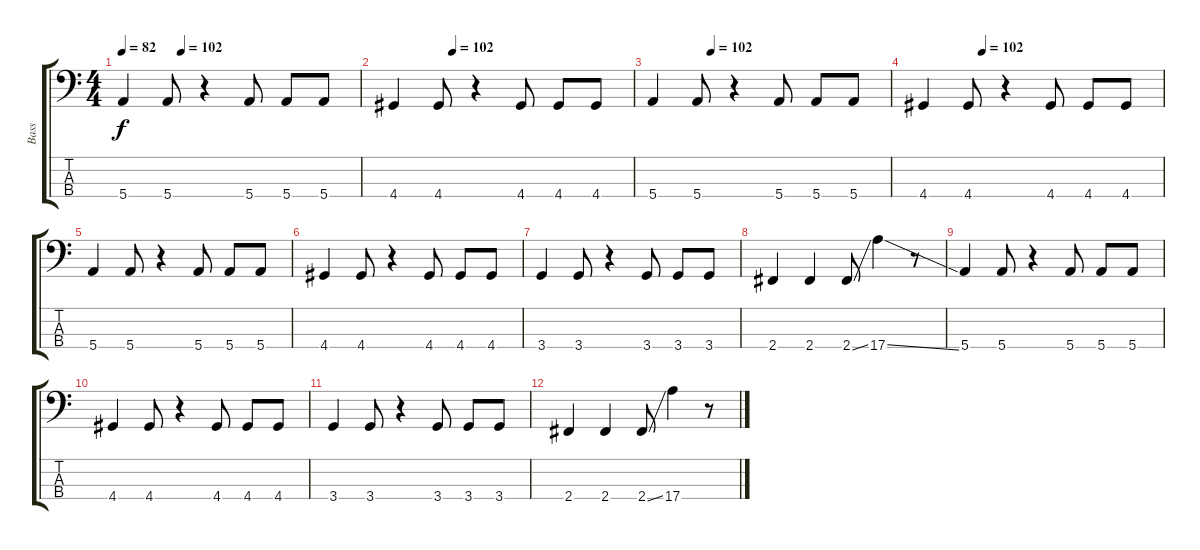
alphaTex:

\track ("Bass" "Bass") {instrument electricbassfinger}
\staff {score tabs}
\tuning (G2 D2 A1 E1) {hide}
\ts (4 4)
\tempo 82
\tempo (102 0.25)
\clef f4
\ks c
5.4.4{dy f} 5.4.8 r.4 5.4.8 5.4.8 5.4.8 |
\tempo (102 0.25)
4.4.4 4.4.8 r.4 4.4.8 4.4.8 4.4.8 |
\tempo (102 0.25)
5.4.4 5.4.8 r.4 5.4.8 5.4.8 5.4.8 |
\tempo (102 0.25)
4.4.4 4.4.8 r.4 4.4.8 4.4.8 4.4.8 |
5.4.4 5.4.8 r.4 5.4.8 5.4.8 5.4.8 |
4.4.4 4.4.8 r.4 4.4.8 4.4.8 4.4.8 |
3.4.4 3.4.8 r.4 3.4.8 3.4.8 3.4.8 |
2.4.4 2.4.4 2.4{ss}.8 17.4{ss}.4 r.8 |
5.4.4 5.4.8 r.4 5.4.8 5.4.8 5.4.8 |
4.4.4 4.4.8 r.4 4.4.8 4.4.8 4.4.8 |
3.4.4 3.4.8 r.4 3.4.8 3.4.8 3.4.8 |
2.4.4 2.4.4 2.4{ss}.8 17.4.4 r.8
